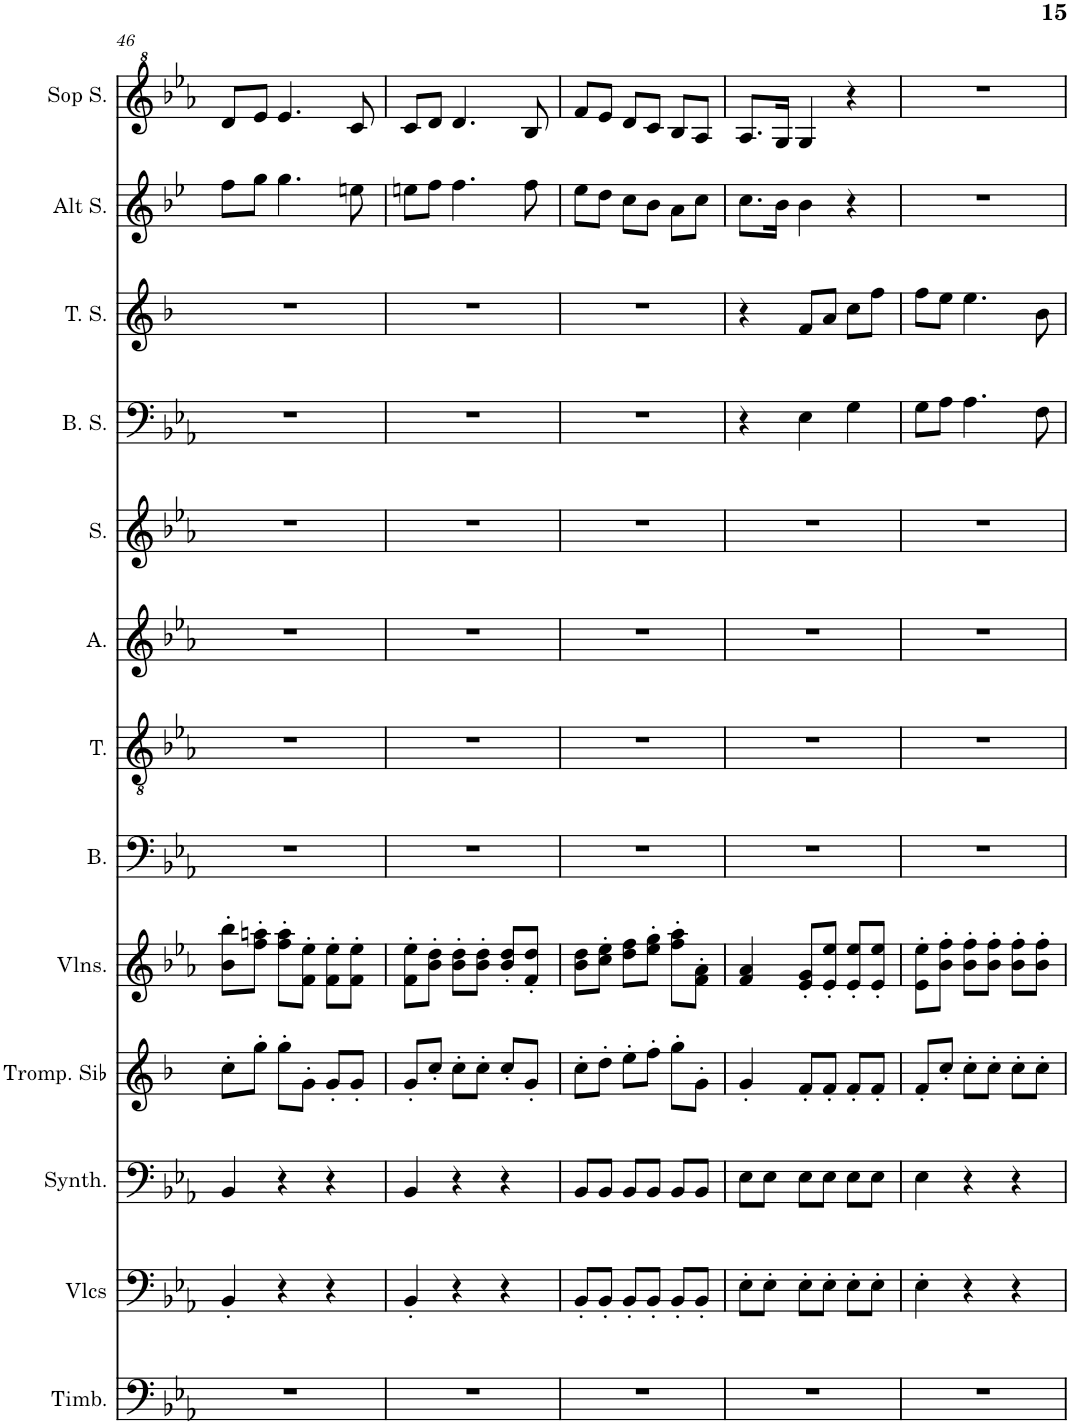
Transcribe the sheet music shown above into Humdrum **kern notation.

**kern	**kern	**kern	**kern	**kern	**kern	**kern	**kern	**kern	**kern	**kern	**kern	**kern
*part13	*part12	*part11	*part10	*part9	*part8	*part7	*part6	*part5	*part4	*part3	*part2	*part1
*staff13	*staff12	*staff11	*staff10	*staff9	*staff8	*staff7	*staff6	*staff5	*staff4	*staff3	*staff2	*staff1
*I"Timbales, Staff-1	*I"Violoncelles, D'Bass/Strings, etc	*I"Synthétiseur d'instruments à cordes, Synth strings, etc	*I"Trompette en Sib, Synth strings 2	*I"Violons, 1st violins	*I"Basse	*I"Ténor	*I"Alto	*I"Soprano	*I"Basse Solo	*I"Tenor Solo	*I"Alto Solo	*I"Soprano Solo
*I'Timb.	*I'Vlcs	*I'Synth.	*I'Tromp. Sib	*I'Vlns.	*I'B.	*I'T.	*I'A.	*I'S.	*I'B. S.	*I'T. S.	*I'Alt S.	*I'Sop S.
!!LO:PB:g=z
*clefF4	*clefF4	*clefF4	*clefG2	*clefG2	*clefF4	*clefGv2	*clefG2	*clefG2	*clefF4	*clefG2	*clefG2	*clefG^2
*	*	*	*Trd1c2	*	*	*	*	*	*	*Trd8c14	*Trd4c7	*
*k[b-e-a-]	*k[b-e-a-]	*k[b-e-a-]	*k[b-]	*k[b-e-a-]	*k[b-e-a-]	*k[b-e-a-]	*k[b-e-a-]	*k[b-e-a-]	*k[b-e-a-]	*k[b-]	*k[b-e-]	*k[b-e-a-]
*M3/4	*M3/4	*M3/4	*M3/4	*M3/4	*M3/4	*M3/4	*M3/4	*M3/4	*M3/4	*M3/4	*M3/4	*M3/4
=46	=46	=46	=46	=46	=46	=46	=46	=46	=46	=46	=46	=46
2.r	4BB-'/	4BB-/	8cc'\L	8b-\' 8bb-\'L	2.r	2.r	2.r	2.r	2.r	2.r	8ff\L	8dd/L
.	.	.	8gg'\J	8ff\' 8aan\'J	.	.	.	.	.	.	8gg\J	8ee-/J
.	4r	4r	8gg'\L	8ff\' 8aa\'L	.	.	.	.	.	.	4.gg\	4.ee-/
.	.	.	8g'\J	8f\' 8ee-\'J	.	.	.	.	.	.	.	.
.	4r	4r	8g'/L	8f\' 8ee-\'L	.	.	.	.	.	.	.	.
.	.	.	8g'/J	8f\' 8ee-\'J	.	.	.	.	.	.	8een\	8cc/
=47	=47	=47	=47	=47	=47	=47	=47	=47	=47	=47	=47	=47
2.r	4BB-'/	4BB-/	8g'/L	8f\' 8ee-\'L	2.r	2.r	2.r	2.r	2.r	2.r	8een\L	8cc/L
.	.	.	8cc'/J	8b-\' 8dd\'J	.	.	.	.	.	.	8ff\J	8dd/J
.	4r	4r	8cc'\L	8b-\' 8dd\'L	.	.	.	.	.	.	4.ff\	4.dd/
.	.	.	8cc'\J	8b-\' 8dd\'J	.	.	.	.	.	.	.	.
.	4r	4r	8cc'/L	8b-/' 8dd/'L	.	.	.	.	.	.	.	.
.	.	.	8g'/J	8f/' 8dd/'J	.	.	.	.	.	.	8ff\	8b-/
=48	=48	=48	=48	=48	=48	=48	=48	=48	=48	=48	=48	=48
2.r	8BB-'/L	8BB-/L	8cc'\L	8b-\ 8dd\L	2.r	2.r	2.r	2.r	2.r	2.r	8ee-\L	8ff/L
.	8BB-'/J	8BB-/J	8dd'\J	8cc\' 8ee-\'J	.	.	.	.	.	.	8dd\J	8ee-/J
.	8BB-'/L	8BB-/L	8ee'\L	8dd\ 8ff\L	.	.	.	.	.	.	8cc\L	8dd/L
.	8BB-'/J	8BB-/J	8ff'\J	8ee-\' 8gg\'J	.	.	.	.	.	.	8b-\J	8cc/J
.	8BB-'/L	8BB-/L	8gg'\L	8ff\' 8aa-\'L	.	.	.	.	.	.	8a\L	8b-/L
.	8BB-'/J	8BB-/J	8g'\J	8f\' 8a-\'J	.	.	.	.	.	.	8cc\J	8a-/J
=49	=49	=49	=49	=49	=49	=49	=49	=49	=49	=49	=49	=49
2.r	8E-'\L	8E-\L	4g'/	4f/ 4a-/	2.r	2.r	2.r	2.r	4r	4r	8.cc\L	8.a-/L
.	8E-'\J	8E-\J	.	.	.	.	.	.	.	.	.	.
.	.	.	.	.	.	.	.	.	.	.	16b-\Jk	16g/Jk
.	8E-'\L	8E-\L	8f'/L	8e-/' 8g/'L	.	.	.	.	4E-\	8f/L	4b-\	4g/
.	8E-'\J	8E-\J	8f'/J	8e-/' 8ee-/'J	.	.	.	.	.	8a/J	.	.
.	8E-'\L	8E-\L	8f'/L	8e-/' 8ee-/'L	.	.	.	.	4G\	8cc\L	4r	4r
.	8E-'\J	8E-\J	8f'/J	8e-/' 8ee-/'J	.	.	.	.	.	8ff\J	.	.
=50	=50	=50	=50	=50	=50	=50	=50	=50	=50	=50	=50	=50
2.r	4E-'\	4E-\	8f'/L	8e-\' 8ee-\'L	2.r	2.r	2.r	2.r	8G\L	8ff\L	2.r	2.r
.	.	.	8cc'/J	8b-\' 8ff\'J	.	.	.	.	8A-\J	8ee\J	.	.
.	4r	4r	8cc'\L	8b-\' 8ff\'L	.	.	.	.	4.A-\	4.ee\	.	.
.	.	.	8cc'\J	8b-\' 8ff\'J	.	.	.	.	.	.	.	.
.	4r	4r	8cc'\L	8b-\' 8ff\'L	.	.	.	.	.	.	.	.
.	.	.	8cc'\J	8b-\' 8ff\'J	.	.	.	.	8F\	8b-\	.	.
=	=	=	=	=	=	=	=	=	=	=	=	=
*-	*-	*-	*-	*-	*-	*-	*-	*-	*-	*-	*-	*-
